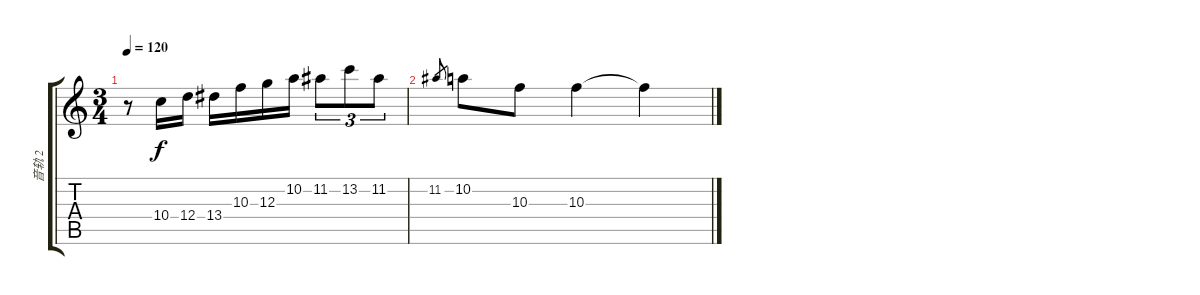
\track ("音轨 2" "音轨 2") {instrument acousticguitarsteel}
\staff {score tabs}
\tuning (E4 B3 G3 D3 A2 E2) {hide}
\ts (3 4)
\tempo 120
\clef g2
\ks c
r.8{dy f} 10.4.16 12.4.16 13.4.16 10.3.16 12.3.16 10.2.16 11.2.8{tu (3 2)} 13.2.8{tu (3 2)} 11.2.8{tu (3 2)} |
11.2.8{gr} 10.2.8 10.3.8 10.3.4 10.3{t}.4
